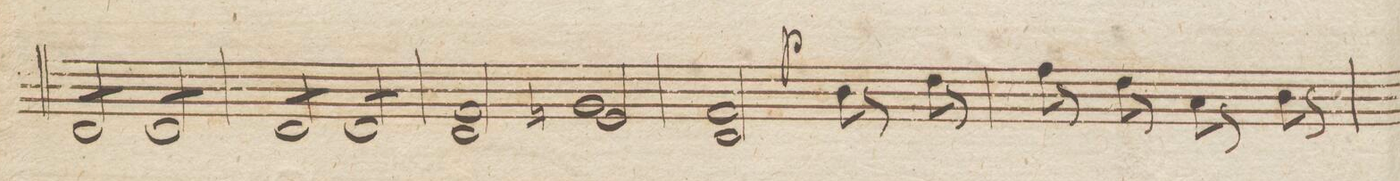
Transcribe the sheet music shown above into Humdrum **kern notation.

**kern	**dynam
*I"Viole.	*
*clefC3	*
*k[]	*
*met(c|)	*
*M2/2	*
8E/L	.
8E/	.
8E/	.
8E/J	.
8E/L	.
8E/	.
8E/	.
8E/J	.
=44	=44
8E/L	.
8E/	.
8E/	.
8E/J	.
8E/L	.
8E/	.
8E/	.
8E/J	.
=45	=45
2E/ 2G/	.
2Fn/ 2A/	.
=46	=46
2E/ 2G/	.
.	p
8c\	.
8r	.
8e\	.
8r	.
=47	=47
8g\	.
8r	.
8e\	.
8r	.
8B\	.
8r	.
8c\	.
8r	.
=48	=48
*-	*-
